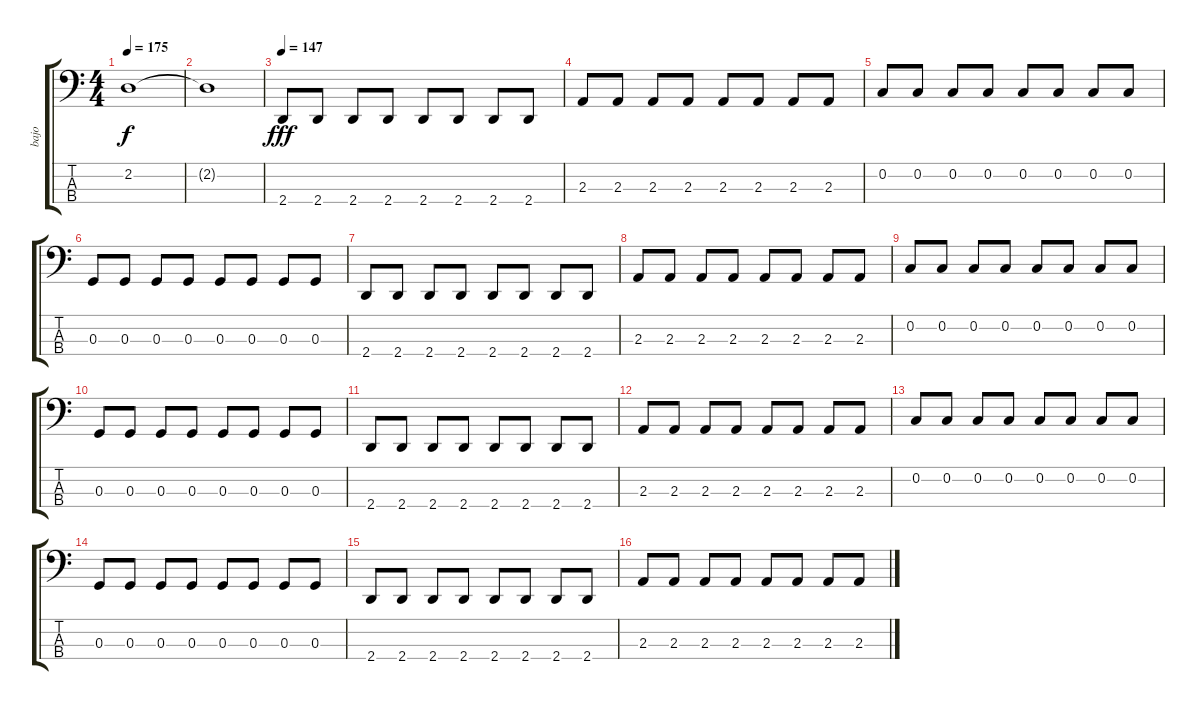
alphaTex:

\track ("bajo" "bajo") {instrument electricbassfinger}
\staff {score tabs}
\tuning (F2 C2 G1 C1) {hide}
\ts (4 4)
\tempo 175
\clef f4
\ks c
2.2{t}.1{dy f} |
2.2{t}.1 |
\tempo 147
2.4.8{dy fff} 2.4.8 2.4.8 2.4.8 2.4.8 2.4.8 2.4.8 2.4.8 |
2.3.8 2.3.8 2.3.8 2.3.8 2.3.8 2.3.8 2.3.8 2.3.8 |
0.2.8 0.2.8 0.2.8 0.2.8 0.2.8 0.2.8 0.2.8 0.2.8 |
0.3.8 0.3.8 0.3.8 0.3.8 0.3.8 0.3.8 0.3.8 0.3.8 |
2.4.8 2.4.8 2.4.8 2.4.8 2.4.8 2.4.8 2.4.8 2.4.8 |
2.3.8 2.3.8 2.3.8 2.3.8 2.3.8 2.3.8 2.3.8 2.3.8 |
0.2.8 0.2.8 0.2.8 0.2.8 0.2.8 0.2.8 0.2.8 0.2.8 |
0.3.8 0.3.8 0.3.8 0.3.8 0.3.8 0.3.8 0.3.8 0.3.8 |
2.4.8 2.4.8 2.4.8 2.4.8 2.4.8 2.4.8 2.4.8 2.4.8 |
2.3.8 2.3.8 2.3.8 2.3.8 2.3.8 2.3.8 2.3.8 2.3.8 |
0.2.8 0.2.8 0.2.8 0.2.8 0.2.8 0.2.8 0.2.8 0.2.8 |
0.3.8 0.3.8 0.3.8 0.3.8 0.3.8 0.3.8 0.3.8 0.3.8 |
2.4.8 2.4.8 2.4.8 2.4.8 2.4.8 2.4.8 2.4.8 2.4.8 |
2.3.8 2.3.8 2.3.8 2.3.8 2.3.8 2.3.8 2.3.8 2.3.8
